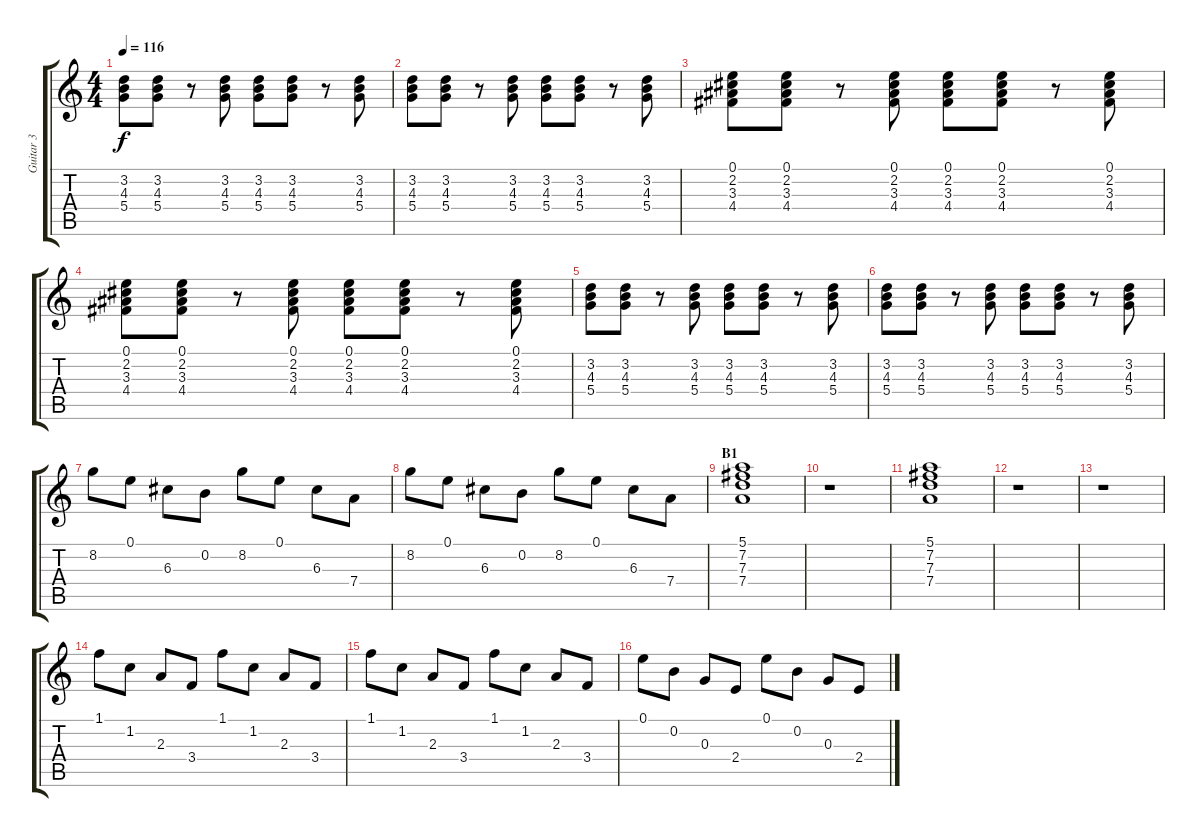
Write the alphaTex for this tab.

\track ("Guitar 3" "Guitar 3") {instrument distortionguitar}
\staff {score tabs}
\tuning (E4 B3 G3 D3 A2 E2) {hide}
\ts (4 4)
\tempo 116
\clef g2
\ks c
(3.2 4.3 5.4).8{dy f} (3.2 4.3 5.4).8 r.8 (3.2 4.3 5.4).8 (3.2 4.3 5.4).8 (3.2 4.3 5.4).8 r.8 (3.2 4.3 5.4).8 |
(3.2 4.3 5.4).8 (3.2 4.3 5.4).8 r.8 (3.2 4.3 5.4).8 (3.2 4.3 5.4).8 (3.2 4.3 5.4).8 r.8 (3.2 4.3 5.4).8 |
(0.1 2.2 3.3 4.4).8 (0.1 2.2 3.3 4.4).8 r.8 (0.1 2.2 3.3 4.4).8 (0.1 2.2 3.3 4.4).8 (0.1 2.2 3.3 4.4).8 r.8 (0.1 2.2 3.3 4.4).8 |
(0.1 2.2 3.3 4.4).8 (0.1 2.2 3.3 4.4).8 r.8 (0.1 2.2 3.3 4.4).8 (0.1 2.2 3.3 4.4).8 (0.1 2.2 3.3 4.4).8 r.8 (0.1 2.2 3.3 4.4).8 |
(3.2 4.3 5.4).8 (3.2 4.3 5.4).8 r.8 (3.2 4.3 5.4).8 (3.2 4.3 5.4).8 (3.2 4.3 5.4).8 r.8 (3.2 4.3 5.4).8 |
(3.2 4.3 5.4).8 (3.2 4.3 5.4).8 r.8 (3.2 4.3 5.4).8 (3.2 4.3 5.4).8 (3.2 4.3 5.4).8 r.8 (3.2 4.3 5.4).8 |
8.2.8 0.1.8 6.3.8 0.2.8 8.2.8 0.1.8 6.3.8 7.4.8 |
8.2.8 0.1.8 6.3.8 0.2.8 8.2.8 0.1.8 6.3.8 7.4.8 |
\section ("" "B1")
(5.1 7.2 7.3 7.4).1 |
r.1 |
(5.1 7.2 7.3 7.4).1 |
r.1 |
r.1 |
1.1.8 1.2.8 2.3.8 3.4.8 1.1.8 1.2.8 2.3.8 3.4.8 |
1.1.8 1.2.8 2.3.8 3.4.8 1.1.8 1.2.8 2.3.8 3.4.8 |
0.1.8 0.2.8 0.3.8 2.4.8 0.1.8 0.2.8 0.3.8 2.4.8
